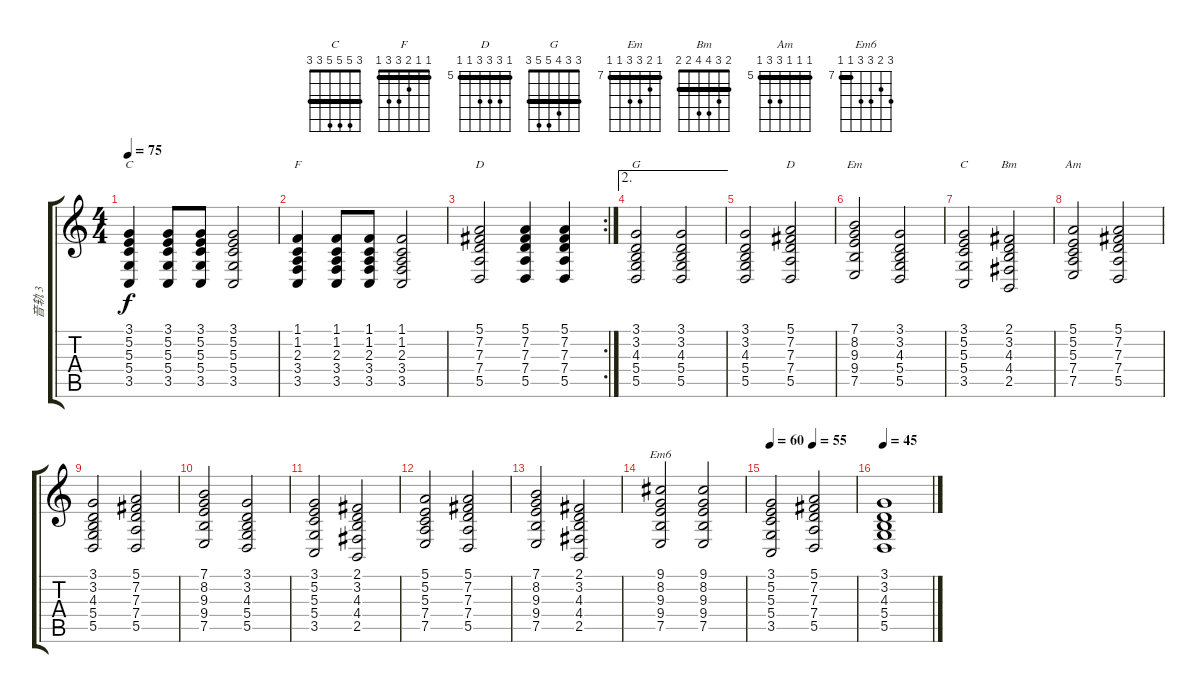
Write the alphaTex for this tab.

\track ("音轨 3" "音轨 3") {instrument brightacousticpiano}
\staff {score tabs}
\tuning (E4 B3 G3 D3 A2 E2) {hide}
\chord ("C" 3 5 5 5 3 x) {barre 3}
\chord ("F" 1 1 2 3 3 1) {barre 1}
\chord ("D" 5 7 7 7 5 x) {firstfret 5 barre 5}
\chord ("G" 3 3 4 5 5 3) {barre 3}
\chord ("D" 5 7 7 7 5 5) {firstfret 5 barre 5}
\chord ("Em" 7 8 9 9 7 7) {firstfret 7 barre 7}
\chord ("C" 3 5 5 5 3 3) {barre 3}
\chord ("Bm" 2 3 4 4 2 2) {barre 2}
\chord ("Am" 5 5 5 7 7 5) {firstfret 5 barre 5}
\chord ("Em6" 9 8 9 9 7 7) {firstfret 7 barre 7}
\ts (4 4)
\tempo 75
\clef g2
\ks c
(3.1 5.2 5.3 5.4 3.5).4{ch "C" dy f} (3.1 5.2 5.3 5.4 3.5).8 (3.1 5.2 5.3 5.4 3.5).8 (3.1 5.2 5.3 5.4 3.5).2 |
(1.1 1.2 2.3 3.4 3.5).4{ch "F"} (1.1 1.2 2.3 3.4 3.5).8 (1.1 1.2 2.3 3.4 3.5).8 (1.1 1.2 2.3 3.4 3.5).2 |
\rc 2
(5.1 7.2 7.3 7.4 5.5).2{ch "D"} (5.1 7.2 7.3 7.4 5.5).4 (5.1 7.2 7.3 7.4 5.5).4 |
\ae 2
(3.1 3.2 4.3 5.4 5.5).2{ch "G"} (3.1 3.2 4.3 5.4 5.5).2 |
(3.1 3.2 4.3 5.4 5.5).2 (5.1 7.2 7.3 7.4 5.5).2{ch "D"} |
(7.1 8.2 9.3 9.4 7.5).2{ch "Em"} (3.1 3.2 4.3 5.4 5.5).2 |
(3.1 5.2 5.3 5.4 3.5).2{ch "C"} (2.1 3.2 4.3 4.4 2.5).2{ch "Bm"} |
(5.1 5.2 5.3 7.4 7.5).2{ch "Am"} (5.1 7.2 7.3 7.4 5.5).2 |
(3.1 3.2 4.3 5.4 5.5).2 (5.1 7.2 7.3 7.4 5.5).2 |
(7.1 8.2 9.3 9.4 7.5).2 (3.1 3.2 4.3 5.4 5.5).2 |
(3.1 5.2 5.3 5.4 3.5).2 (2.1 3.2 4.3 4.4 2.5).2 |
(5.1 5.2 5.3 7.4 7.5).2 (5.1 7.2 7.3 7.4 5.5).2{txt ""} |
(7.1 8.2 9.3 9.4 7.5).2 (2.1 3.2 4.3 4.4 2.5).2 |
(9.1 8.2 9.3 9.4 7.5).2{ch "Em6"} (9.1 8.2 9.3 9.4 7.5).2 |
\tempo 60
\tempo (55 0.5)
(3.1 5.2 5.3 5.4 3.5).2 (5.1 7.2 7.3 7.4 5.5).2 |
\tempo 45
(3.1 3.2 4.3 5.4 5.5).1
